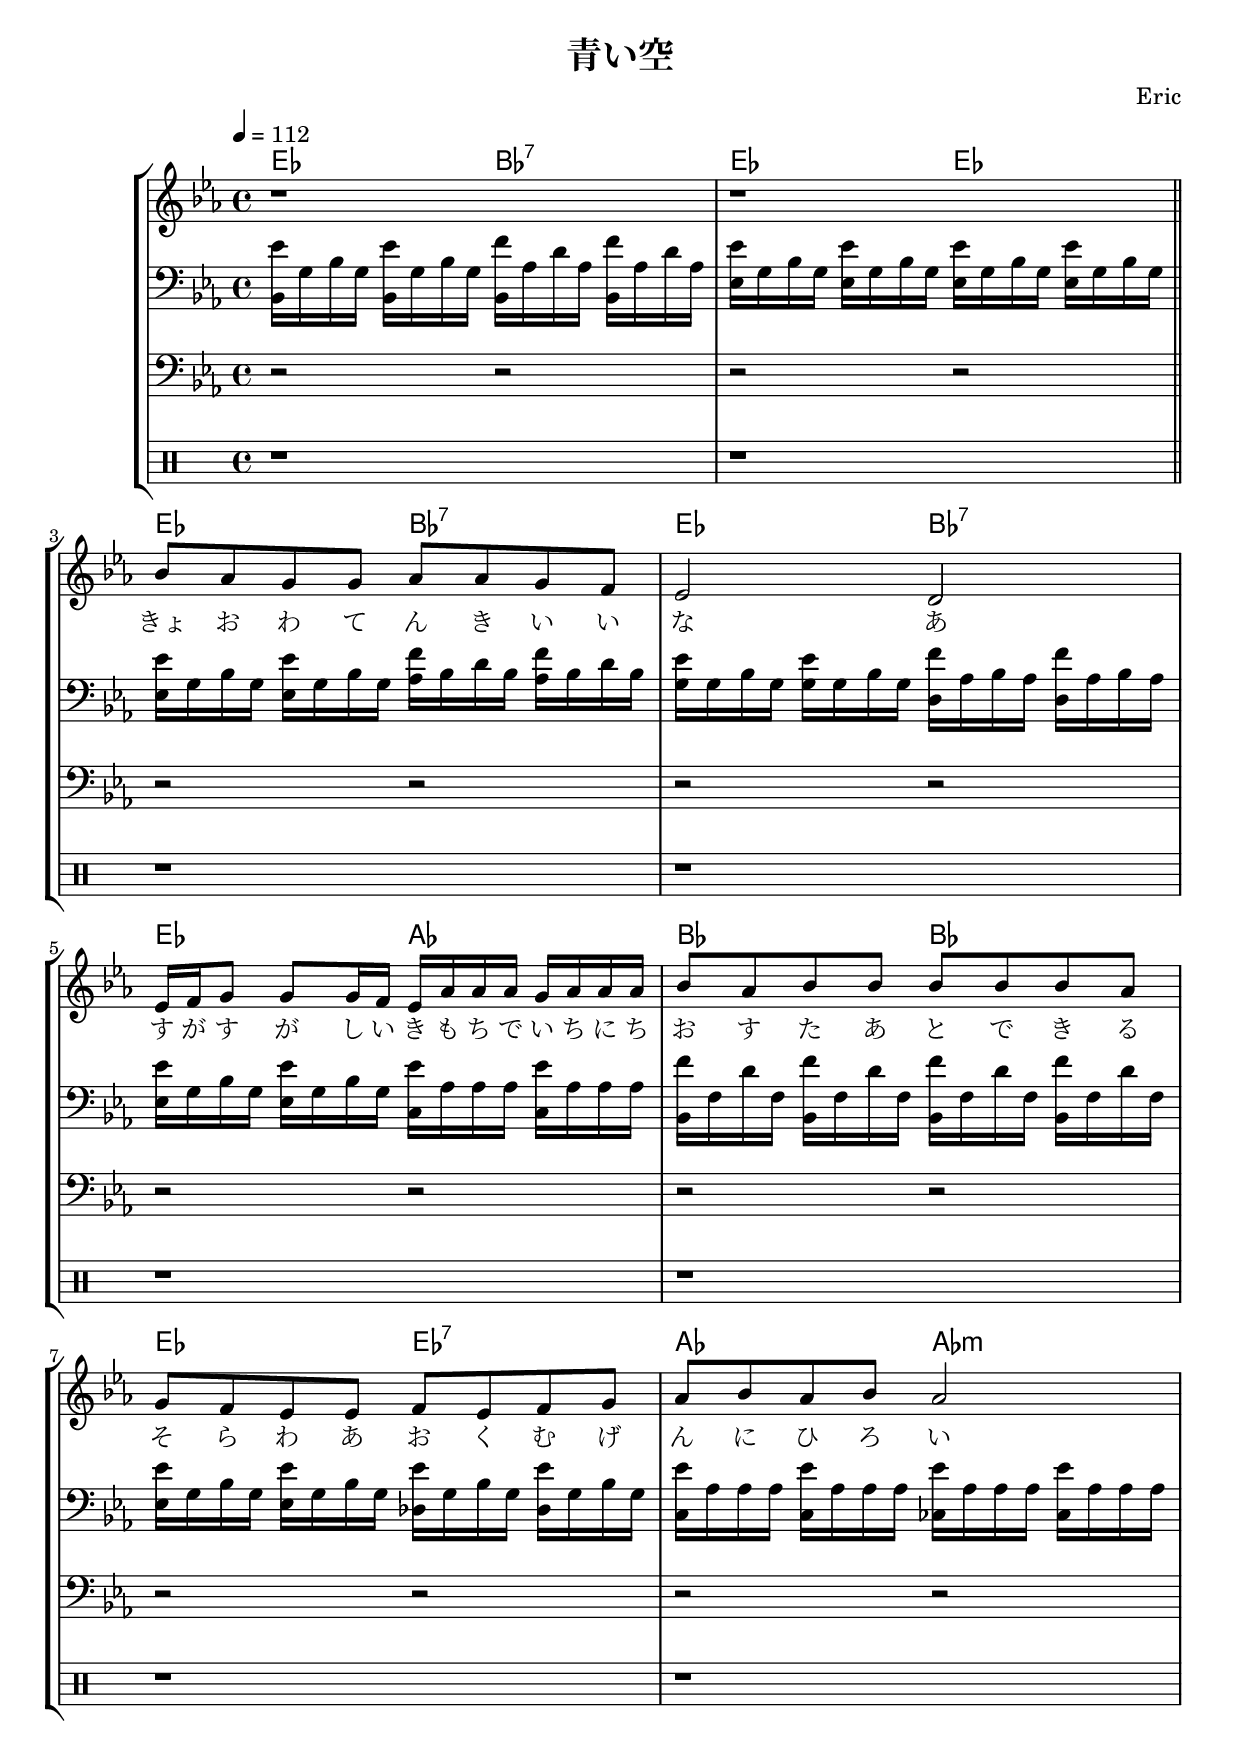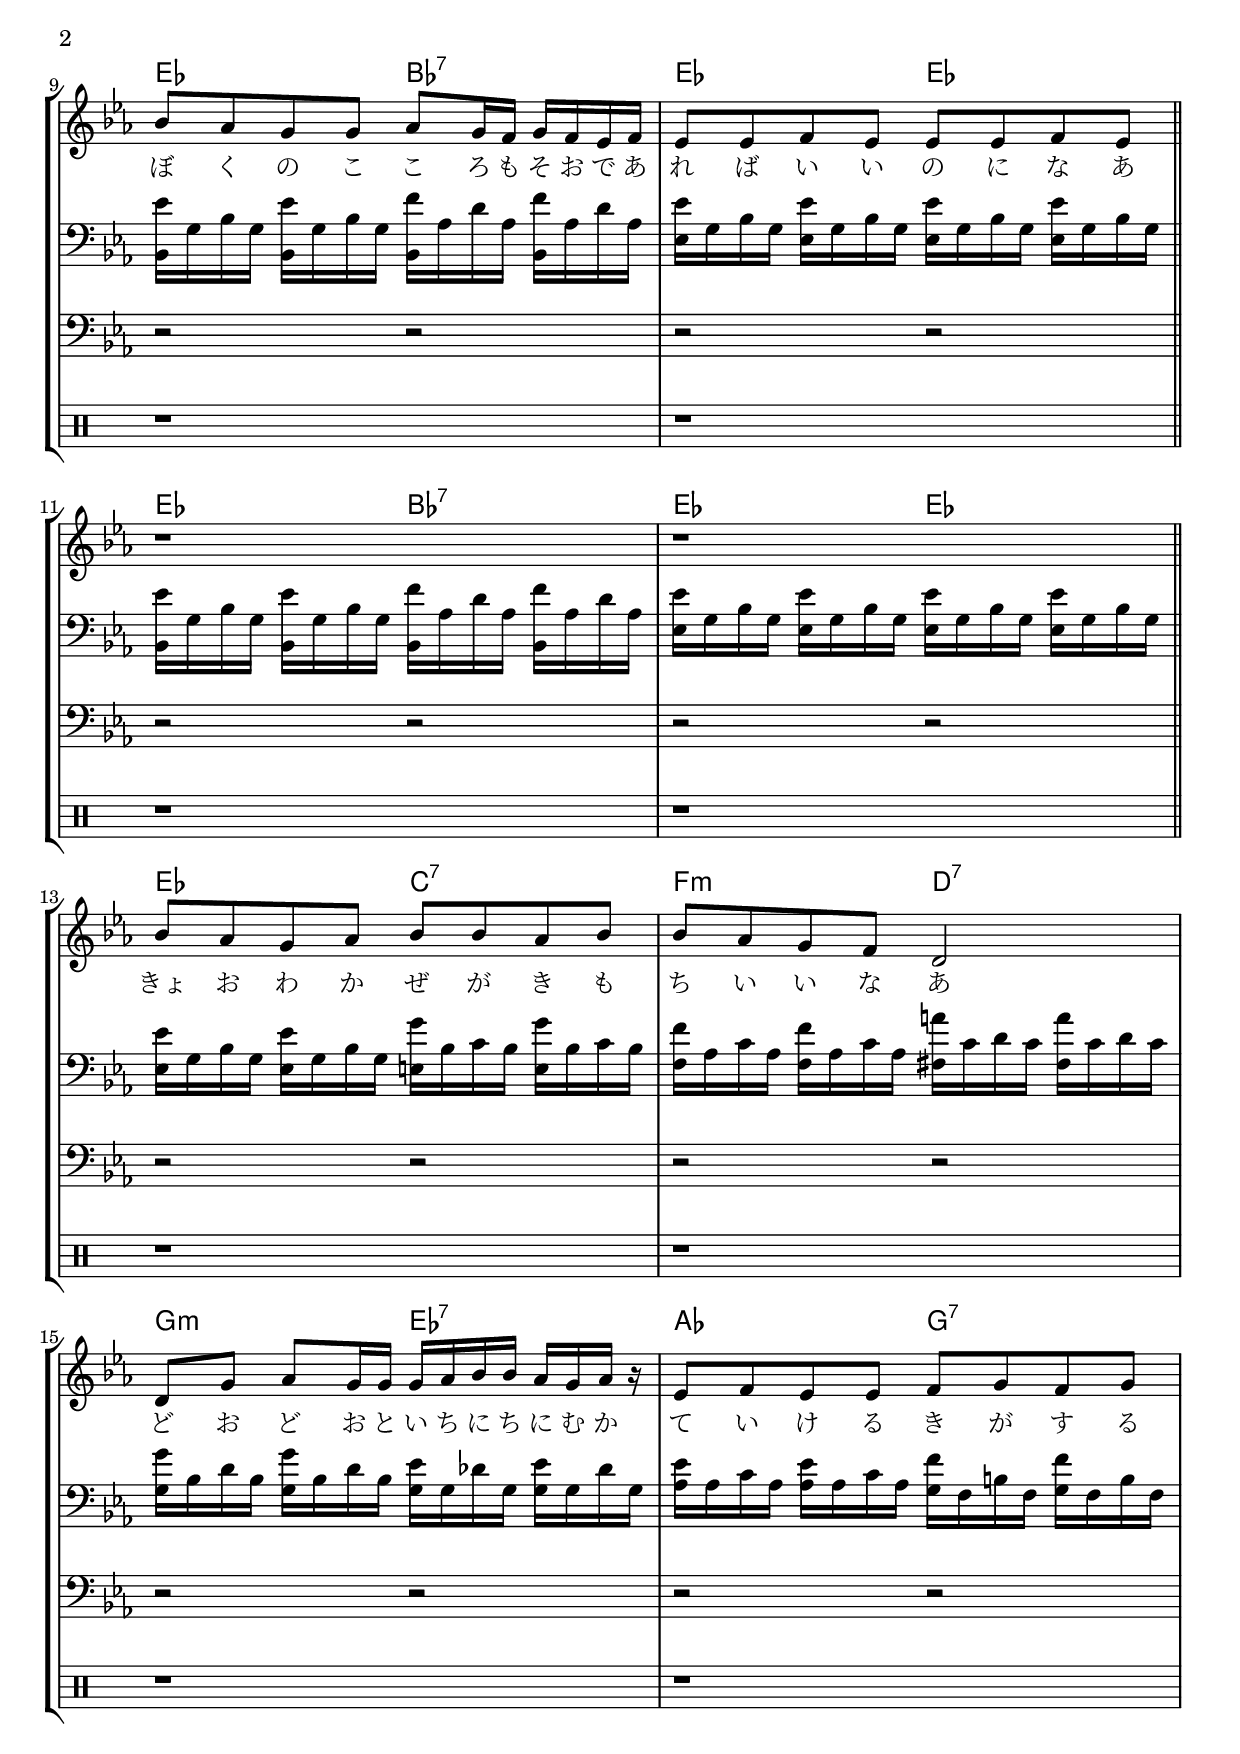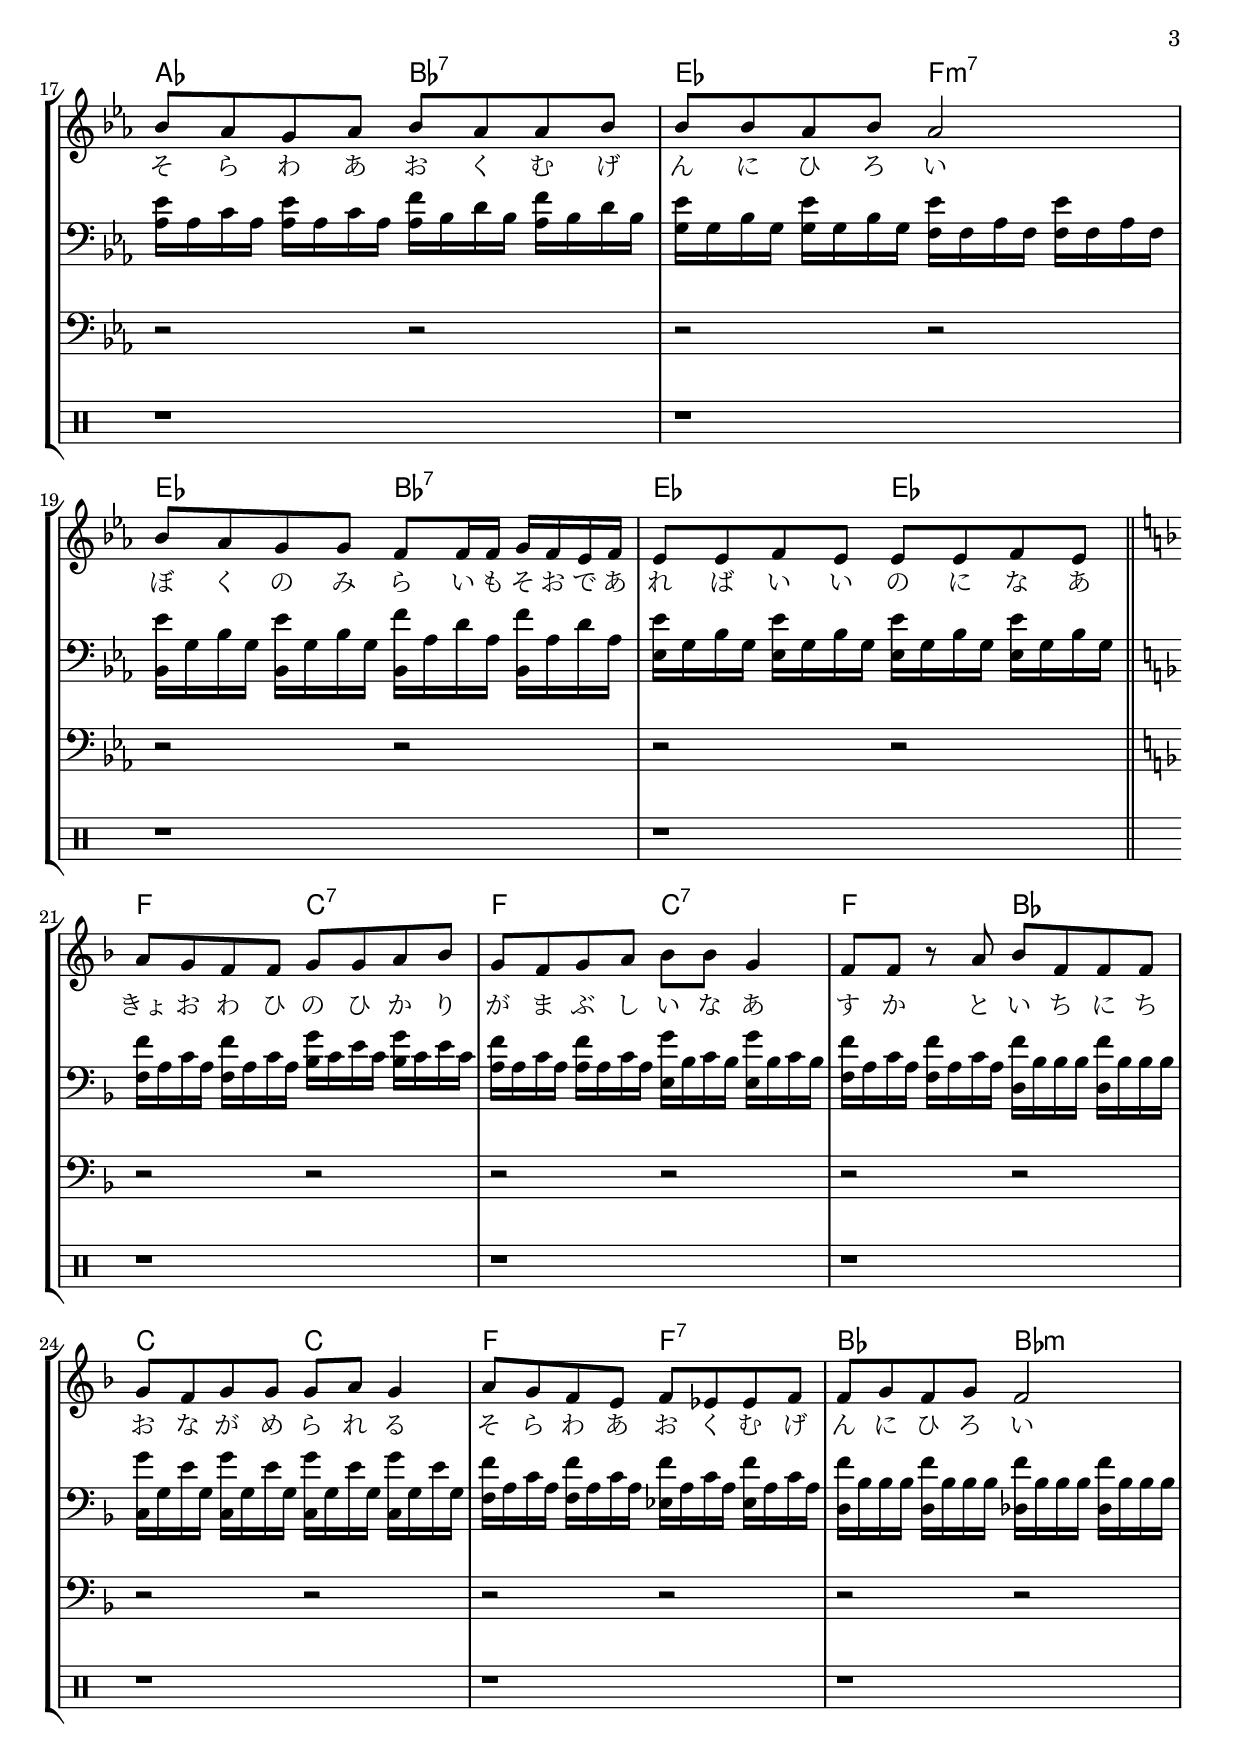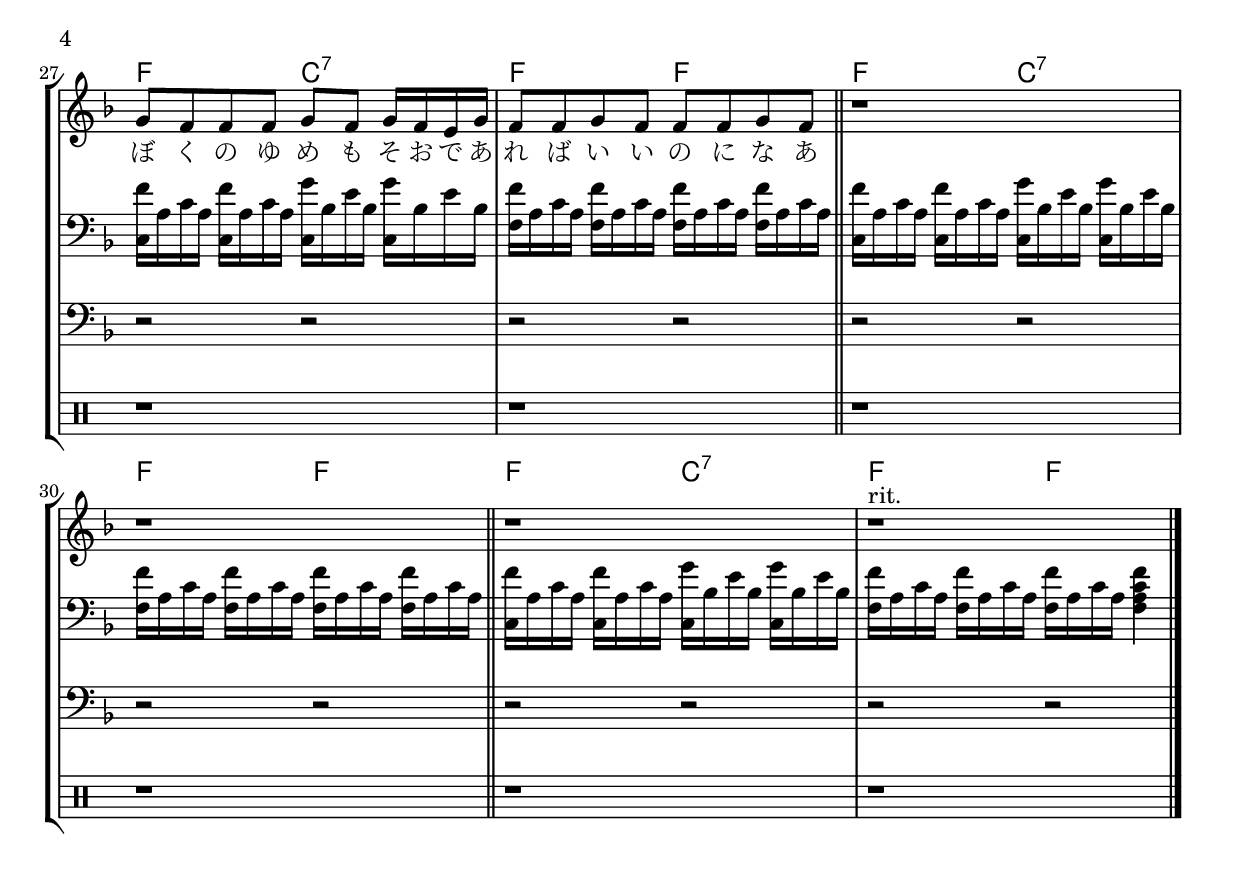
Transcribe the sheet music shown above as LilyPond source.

\version "2.12.1"

\header {
	title = \markup {青い空}
	composer = \markup \center-column {Eric}
}

harmony = \chordmode {
	es2 bes:7 es es 

	es bes:7 es bes:7 es as bes bes es es:7 as as:m es bes:7 es es 

	es bes:7 es es 

	es c:7 f:m d:7 g:m es:7 as g:7 as bes:7 es f:min7 es bes:7 es es 

	f c:7 f c:7 f bes c c f f:7 bes bes:m f c:7 f f 

	f c:7 f f 

	f c:7 f f 
}

melody = {
	\key es \major
	\tempo 4 = 112
	r1 | r1   
	\set Staff.midiInstrument = #"mmi0.38"
	 bes'8  as'8  g'8  g'8  as'8  as'8  g'8  f'8 
	es'2  d'2 
	es'16  f'16  g'8  g'8  g'16  f'16  es'16  as'16  as'16  as'16  g'16  as'16  as'16  as'16 
	bes'8  as'8  bes'8  bes'8  bes'8  bes'8  bes'8  as'8 
	g'8  f'8  es'8  es'8  f'8  es'8  f'8  g'8 
	as'8  bes'8  as'8  bes'8  as'2 
	bes'8  as'8  g'8  g'8  as'8  g'16  f'16  g'16  f'16  es'16  f'16 
	es'8  es'8  f'8  es'8  es'8  es'8  f'8  es'8
	r1 | r1   
	\set Staff.midiInstrument = #"fss0.35"
	 bes'8  as'8  g'8  as'8  bes'8  bes'8  as'8  bes'8 
	bes'8  as'8  g'8  f'8  d'2 
	d'8  g'8  as'8  g'16  g'16  g'16  as'16  bes'16  bes'16  as'16  g'16  as'16  r16 
	es'8  f'8  es'8  es'8  f'8  g'8  f'8  g'8 
	bes'8  as'8  g'8  as'8  bes'8  as'8  as'8  bes'8 
	bes'8  bes'8  as'8  bes'8  as'2 
	bes'8  as'8  g'8  g'8  f'8  f'16  f'16  g'16  f'16  es'16  f'16 
	es'8  es'8  f'8  es'8  es'8  es'8  f'8  es'8
	\set Staff.midiInstrument = #"mmi0.42"
		\key f \major
 a'8  g'8  f'8  f'8  g'8  g'8  a'8  bes'8 
	g'8  f'8  g'8  a'8  bes'8  bes'8  g'4 
	f'8  f'8  r8  a'8  bes'8  f'8  f'8  f'8 
	g'8  f'8  g'8  g'8  g'8  a'8  g'4 
	a'8  g'8  f'8  e'8  f'8  es'8  es'8  f'8 
	f'8  g'8  f'8  g'8  f'2 
	g'8  f'8  f'8  f'8  g'8  f'8  g'16  f'16  e'16  g'16 
	f'8  f'8  g'8  f'8  f'8  f'8  g'8  f'8
	r1 | r1   
	r1 | r1^"rit." \bar "|."
}

words = \lyricmode {
	
	きょ  お  わ  て  ん  き  い  い  な  あ  す  が  す  が  し  い  き  も  ち  で  い  ち  に  ち  お  す  た  あ  と  で  き  る  そ  ら  わ  あ  お  く  む  げ  ん  に  ひ  ろ  い  ぼ  く  の  こ  こ  ろ  も  そ  お  で  あ  れ  ば  い  い  の  に  な  あ  
	
	きょ  お  わ  か  ぜ  が  き  も  ち  い  い  な  あ  ど  お  ど  お  と  い  ち  に  ち  に  む  か  て  い  け  る  き  が  す  る  そ  ら  わ  あ  お  く  む  げ  ん  に  ひ  ろ  い  ぼ  く  の  み  ら  い  も  そ  お  で  あ  れ  ば  い  い  の  に  な  あ  
	きょ  お  わ  ひ  の  ひ  か  り  が  ま  ぶ  し  い  な  あ  す  か  と  い  ち  に  ち  お  な  が  め  ら  れ  る  そ  ら  わ  あ  お  く  む  げ  ん  に  ひ  ろ  い  ぼ  く  の  ゆ  め  も  そ  お  で  あ  れ  ば  い  い  の  に  な  あ  
	
	
}

tempochange = {
	\tempo 4 = 112
	r1 | r1 \bar "||"
	\tempo 4 = 112
	r1 | r1 | r1 | r1 | r1 | r1 | r1 | r1 \bar "||"
	\tempo 4 = 112
	r1 | r1 \bar "||"
	\tempo 4 = 112
	r1 | r1 | r1 | r1 | r1 | r1 | r1 | r1 \bar "||"
	\tempo 4 = 112
	r1 | r1 | r1 | r1 | r1 | r1 | r1 | r1 \bar "||"
	\tempo 4 = 112
	r1 | r1 \bar "||"
	\tempo 4 = 112
	r1 | \tempo 4 = 84 r2 \tempo 4 = 74 r2 \bar "|."
}

mainacc = {
	\clef bass
	\set Staff.midiInstrument = #"Pan Flute"
	\key es \major
	\tempo 4 = 112
	<bes, es'>16 g bes g <bes, es'> g bes g
	<bes, f'>16 as d' as <bes, f'> as d' as
	<es es'>16 g bes g <es es'> g bes g
	<es es'>16 g bes g <es es'> g bes g
	\bar "||"

	\set Staff.midiInstrument = #"Pan Flute"
	<es es'>16 g bes g <es es'> g bes g
	<as f'>16 bes d' bes <as f'> bes d' bes
	<g es'>16 g bes g <g es'> g bes g
	<d f'>16 as bes as <d f'> as bes as
	<es es'>16 g bes g <es es'> g bes g
	<c es'>16 as as as <c es'> as as as
	<bes, f'>16 f d' f <bes, f'> f d' f
	<bes, f'>16 f d' f <bes, f'> f d' f
	<es es'>16 g bes g <es es'> g bes g
	<des es'>16 g bes g <des es'> g bes g
	<c es'>16 as as as <c es'> as as as
	<ces es'>16 as as as <ces es'> as as as
	<bes, es'>16 g bes g <bes, es'> g bes g
	<bes, f'>16 as d' as <bes, f'> as d' as
	<es es'>16 g bes g <es es'> g bes g
	<es es'>16 g bes g <es es'> g bes g
	\bar "||"

	\set Staff.midiInstrument = #"Recorder"
	<bes, es'>16 g bes g <bes, es'> g bes g
	<bes, f'>16 as d' as <bes, f'> as d' as
	<es es'>16 g bes g <es es'> g bes g
	<es es'>16 g bes g <es es'> g bes g
	\bar "||"

	\set Staff.midiInstrument = #"Recorder"
	<es es'>16 g bes g <es es'> g bes g
	<e g'>16 bes c' bes <e g'> bes c' bes
	<f f'>16 as c' as <f f'> as c' as
	<fis a'>16 c' d' c' <fis a'> c' d' c'
	<g g'>16 bes d' bes <g g'> bes d' bes
	<g es'>16 g des' g <g es'> g des' g
	<as es'>16 as c' as <as es'> as c' as
	<g f'>16 f b f <g f'> f b f
	<as es'>16 as c' as <as es'> as c' as
	<as f'>16 bes d' bes <as f'> bes d' bes
	<g es'>16 g bes g <g es'> g bes g
	<f es'>16 f as f <f es'> f as f
	<bes, es'>16 g bes g <bes, es'> g bes g
	<bes, f'>16 as d' as <bes, f'> as d' as
	<es es'>16 g bes g <es es'> g bes g
	<es es'>16 g bes g <es es'> g bes g
	\bar "||"

	\set Staff.midiInstrument = #"Recorder"
	\key f \major
	<f f'>16 a c' a <f f'> a c' a
	<bes g'>16 c' e' c' <bes g'> c' e' c'
	<a f'>16 a c' a <a f'> a c' a
	<e g'>16 bes c' bes <e g'> bes c' bes
	<f f'>16 a c' a <f f'> a c' a
	<d f'>16 bes bes bes <d f'> bes bes bes
	<c g'>16 g e' g <c g'> g e' g
	<c g'>16 g e' g <c g'> g e' g
	<f f'>16 a c' a <f f'> a c' a
	<es f'>16 a c' a <es f'> a c' a
	<d f'>16 bes bes bes <d f'> bes bes bes
	<des f'>16 bes bes bes <des f'> bes bes bes
	<c f'>16 a c' a <c f'> a c' a
	<c g'>16 bes e' bes <c g'> bes e' bes
	<f f'>16 a c' a <f f'> a c' a
	<f f'>16 a c' a <f f'> a c' a
	\bar "||"

	\set Staff.midiInstrument = #"Pan Flute"
	<c f'>16 a c' a <c f'> a c' a
	<c g'>16 bes e' bes <c g'> bes e' bes
	<f f'>16 a c' a <f f'> a c' a
	<f f'>16 a c' a <f f'> a c' a
	\bar "||"

	\set Staff.midiInstrument = #"Pan Flute"
	<c f'>16 a c' a <c f'> a c' a
	<c g'>16 bes e' bes <c g'> bes e' bes
	<f f'>16 a c' a <f f'> a c' a
	<f f'>16 a c' a <f a c' f'>4
	\bar "|."
}

subacc = {
	\clef bass
	\set Staff.midiInstrument = #"FX 7 (echoes)"
	\key es \major
	\tempo 4 = 112
	r2
	r2
	r2
	r2
	\bar "||"

	\set Staff.midiInstrument = #"FX 7 (echoes)"
	r2
	r2
	r2
	r2
	r2
	r2
	r2
	r2
	r2
	r2
	r2
	r2
	r2
	r2
	r2
	r2
	\bar "||"

	\set Staff.midiInstrument = #"FX 7 (echoes)"
	r2
	r2
	r2
	r2
	\bar "||"

	\set Staff.midiInstrument = #"FX 7 (echoes)"
	r2
	r2
	r2
	r2
	r2
	r2
	r2
	r2
	r2
	r2
	r2
	r2
	r2
	r2
	r2
	r2
	\bar "||"

	\set Staff.midiInstrument = #"FX 7 (echoes)"
	\key f \major
	r2
	r2
	r2
	r2
	r2
	r2
	r2
	r2
	r2
	r2
	r2
	r2
	r2
	r2
	r2
	r2
	\bar "||"

	\set Staff.midiInstrument = #"FX 7 (echoes)"
	r2
	r2
	r2
	r2
	\bar "||"

	\set Staff.midiInstrument = #"FX 7 (echoes)"
	r2
	r2
	r2
	r2
	\bar "|."
}

percA = {
	\drummode {
	r1 |r1 \bar "||"
	r1 |r1 |r1 |r1 |r1 |r1 |r1 |r1 \bar "||"
	r1 |r1 \bar "||"
	r1 |r1 |r1 |r1 |r1 |r1 |r1 |r1 \bar "||"
	r1 |r1 |r1 |r1 |r1 |r1 |r1 |r1 \bar "||"
	r1 |r1 \bar "||"
	r1 |r1 \bar "|."
	}
}

percB = {
	\drummode {
	r1 |r1 \bar "||"
	r1 |r1 |r1 |r1 |r1 |r1 |r1 |r1 \bar "||"
	r1 |r1 \bar "||"
	r1 |r1 |r1 |r1 |r1 |r1 |r1 |r1 \bar "||"
	r1 |r1 |r1 |r1 |r1 |r1 |r1 |r1 \bar "||"
	r1 |r1 \bar "||"
	r1 |r1 \bar "|."
	}
}

percC = {
	\drummode {
	r1 |r1 \bar "||"
	r1 |r1 |r1 |r1 |r1 |r1 |r1 |r1 \bar "||"
	r1 |r1 \bar "||"
	r1 |r1 |r1 |r1 |r1 |r1 |r1 |r1 \bar "||"
	r1 |r1 |r1 |r1 |r1 |r1 |r1 |r1 \bar "||"
	r1 |r1 \bar "||"
	r1 |r1 \bar "|."
	}
}

percD = {
	\drummode {
	r1 |r1 \bar "||"
	r1 |r1 |r1 |r1 |r1 |r1 |r1 |r1 \bar "||"
	r1 |r1 \bar "||"
	r1 |r1 |r1 |r1 |r1 |r1 |r1 |r1 \bar "||"
	r1 |r1 |r1 |r1 |r1 |r1 |r1 |r1 \bar "||"
	r1 |r1 \bar "||"
	r1 |r1 \bar "|."
	}
}

percE = {
	\drummode {
	r1 |r1 \bar "||"
	r1 |r1 |r1 |r1 |r1 |r1 |r1 |r1 \bar "||"
	r1 |r1 \bar "||"
	r1 |r1 |r1 |r1 |r1 |r1 |r1 |r1 \bar "||"
	r1 |r1 |r1 |r1 |r1 |r1 |r1 |r1 \bar "||"
	r1 |r1 \bar "||"
	r1 |r1 \bar "|."
	}
}

\score {
	<<
		\new StaffGroup <<
			\new ChordNames {\harmony}
			\new Voice = "melody" {\melody}
			\new Lyrics \lyricsto "melody" \words
			\new Staff = "mainacc" {\mainacc}
			\new Staff = "subacc" {\subacc}
			\new DrumStaff <<
				\new DrumVoice {\percA}
				\new DrumVoice {\percB}
				\new DrumVoice {\percC}
				\new DrumVoice {\percD}
				\new DrumVoice {\percE}
			>>
		>>
	>>
	\layout { }
}
